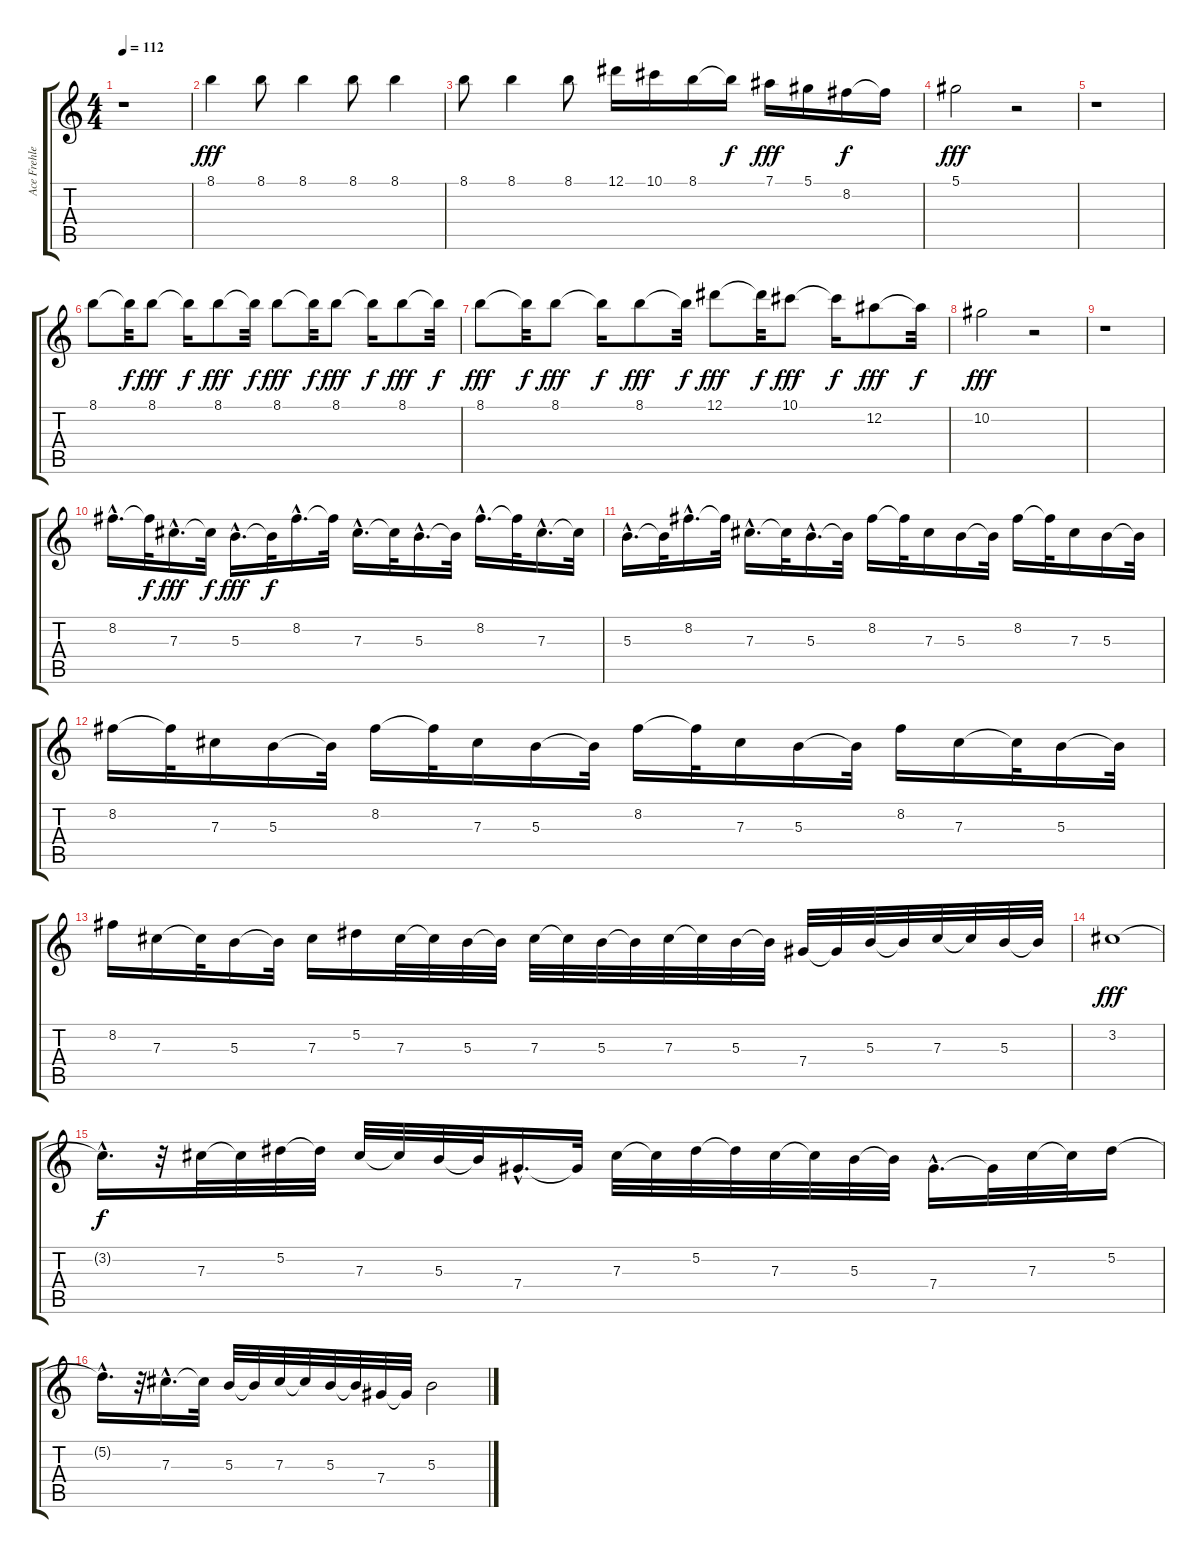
\track ("Ace Frehley" "Ace Frehle") {instrument distortionguitar}
\staff {score tabs}
\tuning (Eb4 Bb3 Gb3 Db3 Ab2 Eb2) {hide}
\ts (4 4)
\tempo 112
\clef g2
\ks c
r.1{dy fff} |
8.1.4 8.1.8 8.1.4 8.1.8 8.1.4 |
8.1.8 8.1.4 8.1.8 12.1.16 10.1.16 8.1.16 8.1{t}.16{dy f} 7.1.16{dy fff} 5.1.16 8.2.16{dy f} 8.2{t}.16 |
5.1.2{dy fff} r.2 |
r.1 |
8.1.8 8.1{t}.32{dy f} 8.1.8{dy fff} 8.1{t}.16{dy f} 8.1.8{dy fff} 8.1{t}.32{dy f} 8.1.8{dy fff} 8.1{t}.32{dy f} 8.1.8{dy fff} 8.1{t}.16{dy f} 8.1.8{dy fff} 8.1{t}.32{dy f} |
8.1.8{dy fff} 8.1{t}.32{dy f} 8.1.8{dy fff} 8.1{t}.16{dy f} 8.1.8{dy fff} 8.1{t}.32{dy f} 12.1.8{dy fff} 12.1{t}.32{dy f} 10.1.8{dy fff} 10.1{t}.16{dy f} 12.2.8{dy fff} 12.2{t}.32{dy f} |
10.2.2{dy fff} r.2 |
r.1 |
8.2{hac}.16{d} 8.2{t}.32{dy f} 7.3{hac}.16{d dy fff} 7.3{t}.32{dy f} 5.3{hac}.16{d dy fff} 5.3{t}.32{dy f} 8.2{hac}.16{d} 8.2{t}.32 7.3{hac}.16{d} 7.3{t}.32 5.3{hac}.16{d} 5.3{t}.32 8.2{hac}.16{d} 8.2{t}.32 7.3{hac}.16{d} 7.3{t}.32 |
5.3{hac}.16{d} 5.3{t}.32 8.2{hac}.16{d} 8.2{t}.32 7.3{hac}.16{d} 7.3{t}.32 5.3{hac}.16{d} 5.3{t}.32 8.2.16 8.2{t}.32 7.3.16 5.3.16 5.3{t}.32 8.2.16 8.2{t}.32 7.3.16 5.3.16 5.3{t}.32 |
8.2.16 8.2{t}.32 7.3.16 5.3.16 5.3{t}.32 8.2.16 8.2{t}.32 7.3.16 5.3.16 5.3{t}.32 8.2.16 8.2{t}.32 7.3.16 5.3.16 5.3{t}.32 8.2.16 7.3.16 7.3{t}.32 5.3.16 5.3{t}.32 |
8.2.16 7.3.16 7.3{t}.32 5.3.16 5.3{t}.32 7.3.16 5.2.16 7.3.32 7.3{t}.32 5.3.32 5.3{t}.32 7.3.32 7.3{t}.32 5.3.32 5.3{t}.32 7.3.32 7.3{t}.32 5.3.32 5.3{t}.32 7.4.32 7.4{t}.32 5.3.32 5.3{t}.32 7.3.32 7.3{t}.32 5.3.32 5.3{t}.32 |
3.2.1{dy fff} |
3.2{hac t}.16{d dy f} r.32 7.3.32 7.3{t}.32 5.2.32 5.2{t}.32 7.3.32 7.3{t}.32 5.3.32 5.3{t}.32 7.4{hac}.16{d} 7.4{t}.32 7.3.32 7.3{t}.32 5.2.32 5.2{t}.32 7.3.32 7.3{t}.32 5.3.32 5.3{t}.32 7.4{hac}.16{d} 7.4{t}.32 7.3.32 7.3{t}.32 5.2.16 |
5.2{hac t}.16{d} r.32 7.3{hac}.16{d} 7.3{t}.32 5.3.32 5.3{t}.32 7.3.32 7.3{t}.32 5.3.32 5.3{t}.32 7.4.32 7.4{t}.32 5.3.2
